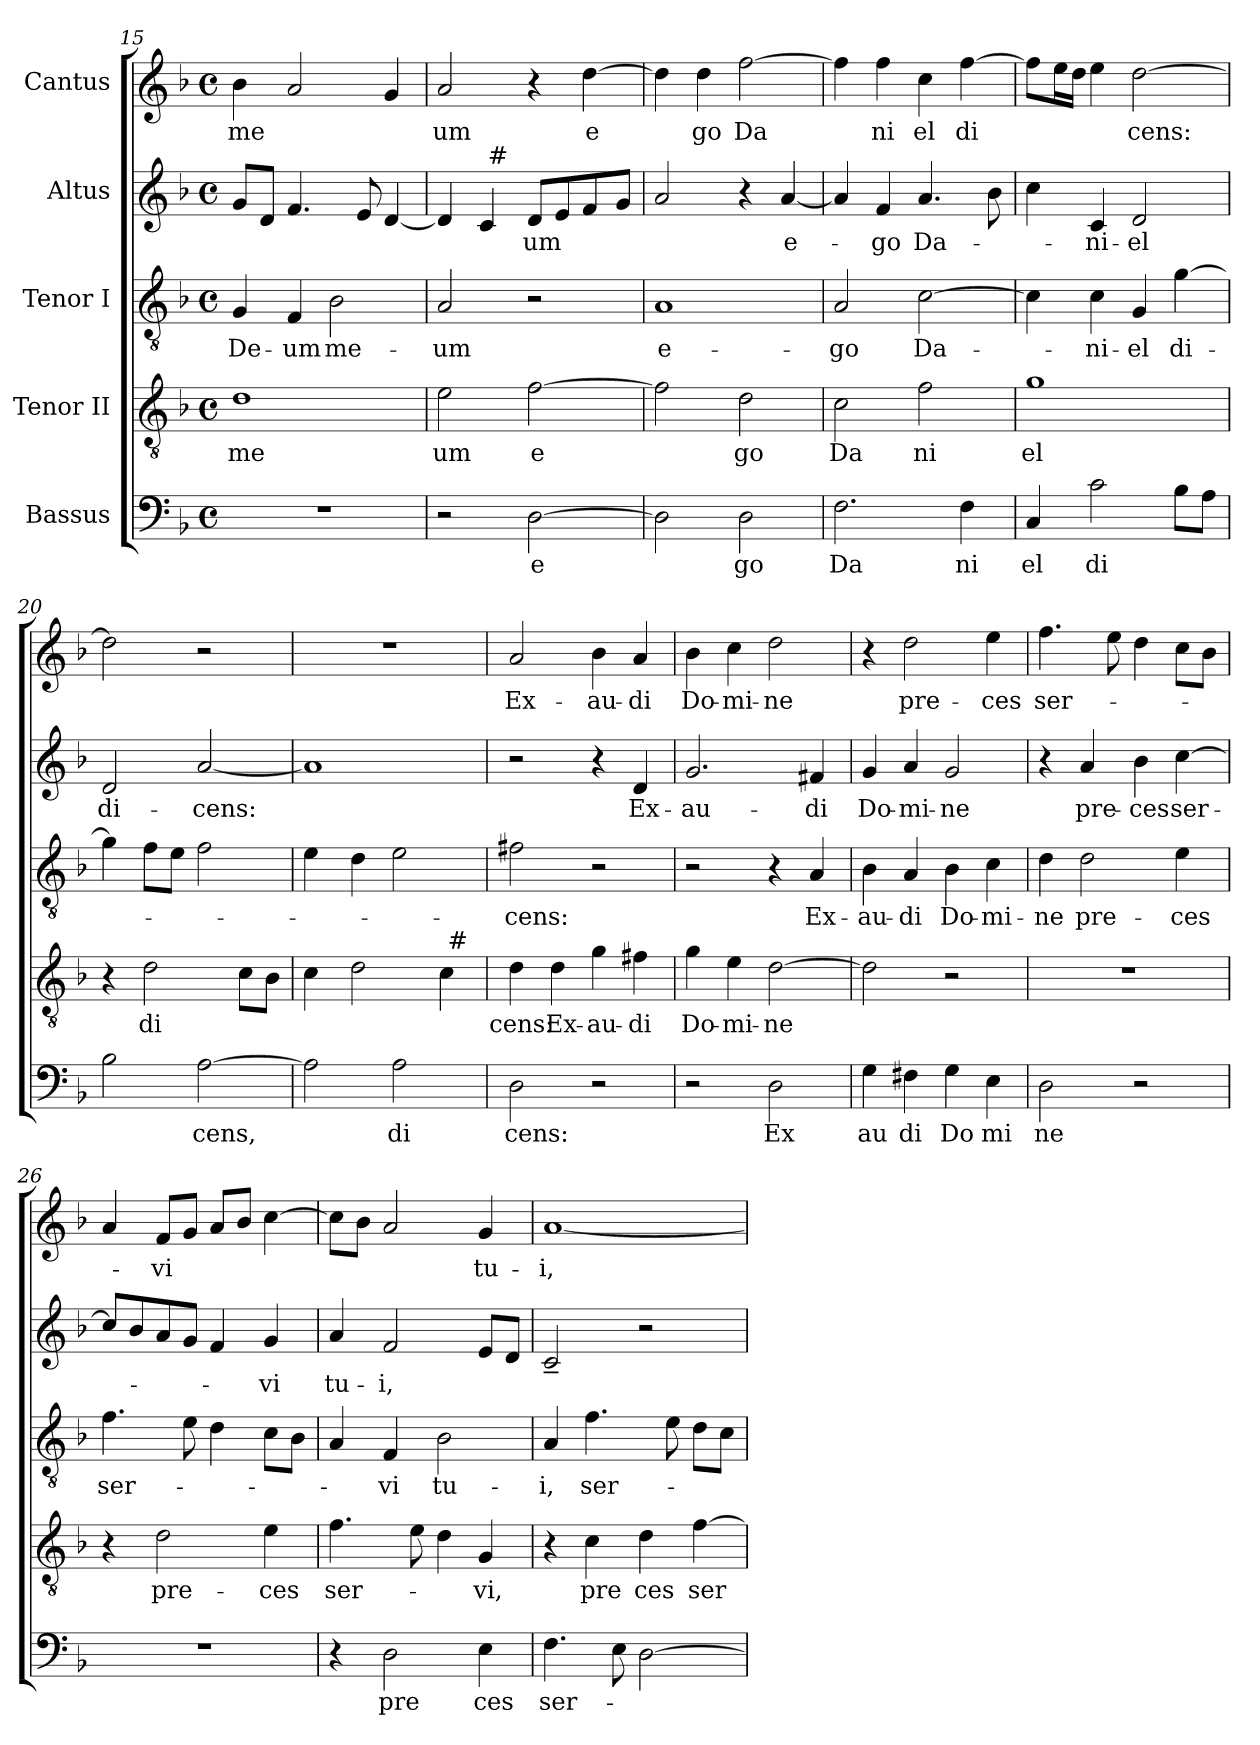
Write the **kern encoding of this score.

**kern	**text	**kern	**text	**kern	**text	**kern	**text	**kern	**text
*part5	*part5	*part4	*part4	*part3	*part3	*part2	*part2	*part1	*part1
*staff5	*staff5	*staff4	*staff4	*staff3	*staff3	*staff2	*staff2	*staff1	*staff1
*I"Bassus	*	*I"Tenor II	*	*I"Tenor I	*	*I"Altus	*	*I"Cantus	*
*clefF4	*	*clefGv2	*	*clefGv2	*	*clefG2	*	*clefG2	*
*k[b-]	*	*k[b-]	*	*k[b-]	*	*k[b-]	*	*k[b-]	*
*F:	*	*F:	*	*F:	*	*F:	*	*F:	*
*M4/4	*	*M4/4	*	*M4/4	*	*M4/4	*	*M4/4	*
*met(c)	*	*met(c)	*	*met(c)	*	*met(c)	*	*met(c)	*
=15	=15	=15	=15	=15	=15	=15	=15	=15	=15
!	!	!	!LO:LY:b:cj	!	!LO:LY:b:cj	!	!	!	!LO:LY:b
1r	.	1d	me	4G/	De-	8g/L	.	4b-\	me
.	.	.	.	.	.	8d/J	.	.	.
!	!	!	!	!	!LO:LY:b:cj	!	!	!	!
.	.	.	.	4F/	-um	4.f/	.	2a/	.
!	!	!	!	!	!LO:LY:b:cj	!	!	!	!
.	.	.	.	2B-\	me-	.	.	.	.
.	.	.	.	.	.	8e/	.	.	.
.	.	.	.	.	.	[<4d/	.	4g/	.
=16	=16	=16	=16	=16	=16	=16	=16	=16	=16
!	!	!	!LO:LY:b:cj	!	!LO:LY:b:cj	!	!	!	!LO:LY:b:cj
*	*	*	*	*	*	*^	*	*	*
2r	.	2e\	um	2A/	-um	4d/]	4ryy	.	2a/	um
.	.	.	.	.	.	4c/	64ryy	.	.	.
!	!	!	!	!	!	!	!LO:TX:a:t=#	!	!	!
.	.	.	.	.	.	.	2ryy	.	.	.
!	!LO:LY:b:cj	!	!LO:LY:b:cj	!	!	!	!	!LO:LY:b	!	!
[>2D\	e	[>2f\	e	2r	.	8d/L	.	um	4r	.
.	.	.	.	.	.	8e/	.	.	.	.
!	!	!	!	!	!	!	!	!	!	!LO:LY:b:cj
.	.	.	.	.	.	8f/	.	.	[>4dd\	e
.	.	.	.	.	.	.	8...ryy	.	.	.
.	.	.	.	.	.	8g/J	.	.	.	.
=17	=17	=17	=17	=17	=17	=17	=17	=17	=17	=17
!	!	!	!	!	!LO:LY:b:cj	!	!	!	!	!
*	*	*	*	*	*	*v	*v	*	*	*
2D\]	.	2f\]	.	1A	e-	2a/	.	4dd\]	.
!	!	!	!	!	!	!	!	!	!LO:LY:b:cj
.	.	.	.	.	.	.	.	4dd\	go
!	!LO:LY:b:cj	!	!LO:LY:b:cj	!	!	!	!	!	!LO:LY:b
2D\	go	2d\	go	.	.	4r	.	[>2ff\	Da
!	!	!	!	!	!	!	!LO:LY:b:cj	!	!
.	.	.	.	.	.	[<4a/	e-	.	.
=18	=18	=18	=18	=18	=18	=18	=18	=18	=18
!	!LO:LY:b:cj	!	!LO:LY:b:cj	!	!LO:LY:b:cj	!	!	!	!
2.F\	Da	2c\	Da	2A/	-go	4a/]	.	4ff\]	.
!	!	!	!	!	!	!	!LO:LY:b:cj	!	!LO:LY:b:cj
.	.	.	.	.	.	4f/	-go	4ff\	ni
!	!	!	!LO:LY:b:cj	!	!LO:LY:b	!	!LO:LY:b	!	!LO:LY:b:cj
.	.	2f\	ni	[>2c\	Da-	4.a/	Da-	4cc\	el
!	!LO:LY:b:cj	!	!	!	!	!	!	!	!LO:LY:b:cj
4F\	ni	.	.	.	.	.	.	[>4ff\	di
.	.	.	.	.	.	8b-\	.	.	.
=19	=19	=19	=19	=19	=19	=19	=19	=19	=19
!	!LO:LY:b:cj	!	!LO:LY:b:cj	!	!	!	!	!	!
4C/	el	1g	el	4c\]	.	4cc\	.	8ff\L]	.
.	.	.	.	.	.	.	.	16ee\	.
.	.	.	.	.	.	.	.	16dd\J	.
!	!LO:LY:b:cj	!	!	!	!LO:LY:b:cj	!	!LO:LY:b:cj	!	!
2c\	di	.	.	4c\	-ni-	4c/	-ni-	4ee\	.
!	!	!	!	!	!LO:LY:b:cj	!	!LO:LY:b:cj	!	!LO:LY:b
.	.	.	.	4G/	-el	2d/	-el	[>2dd\	cens:
!	!	!	!	!	!LO:LY:b:cj	!	!	!	!
8B-\L	.	.	.	[>4g\	di-	.	.	.	.
8A\J	.	.	.	.	.	.	.	.	.
=20	=20	=20	=20	=20	=20	=20	=20	=20	=20
!	!	!	!	!	!	!	!LO:LY:b:cj	!	!
2B-\	.	4r	.	4g\]	.	2d/	di-	2dd\]	.
!	!	!	!LO:LY:b:cj	!	!	!	!	!	!
.	.	2d\	di	8f\L	.	.	.	.	.
.	.	.	.	8e\J	.	.	.	.	.
!	!LO:LY:b	!	!	!	!	!	!LO:LY:b	!	!
[>2A\	cens,	.	.	2f\	.	[>2a/	-cens:	2r	.
.	.	8c\L	.	.	.	.	.	.	.
.	.	8B-\J	.	.	.	.	.	.	.
!!LO:PB:g=z
=21	=21	=21	=21	=21	=21	=21	=21	=21	=21
*	*	*^	*	*^	*	*	*	*	*
2A\]	.	4c\	64ryy	.	4e\	64ryy	.	1a]	.	1r	.
.	.	.	2ryy	.	.	2ryy	.	.	.	.	.
.	.	2d\	.	.	4d\	.	.	.	.	.	.
!	!LO:LY:b:cj	!	!	!	!	!	!	!	!	!	!
2A\	di	.	.	.	2e\	.	.	.	.	.	.
.	.	.	4ryy	.	.	4ryy	.	.	.	.	.
.	.	4c\	.	.	.	.	.	.	.	.	.
!	!	!	!LO:TX:a:t=#	!	!	!	!	!	!	!	!
.	.	.	8...ryy	.	.	8...ryy	.	.	.	.	.
=22	=22	=22	=22	=22	=22	=22	=22	=22	=22	=22	=22
!	!LO:LY:b:cj	!	!	!LO:LY:b:cj	!	!	!LO:LY:b:cj	!	!	!	!LO:LY:b:cj
*	*	*v	*v	*	*	*	*	*	*	*	*
*	*	*	*	*v	*v	*	*	*	*	*
2D\	cens:	4d\	cens:	2f#X\	-cens:	2r	.	2a/	Ex-
!	!	!	!LO:LY:b:cj	!	!	!	!	!	!
.	.	4d\	Ex-	.	.	.	.	.	.
!	!	!	!LO:LY:b:cj	!	!	!	!	!	!LO:LY:b:cj
2r	.	4g\	-au-	2r	.	4r	.	4b-\	-au-
!	!	!	!LO:LY:b:cj	!	!	!	!LO:LY:b:cj	!	!LO:LY:b:cj
.	.	4f#X\	-di	.	.	4d/	Ex-	4a/	-di
=23	=23	=23	=23	=23	=23	=23	=23	=23	=23
!	!	!	!LO:LY:b:cj	!	!	!	!LO:LY:b:cj	!	!LO:LY:b:cj
2r	.	4g\	Do-	2r	.	2.g/	-au-	4b-\	Do-
!	!	!	!LO:LY:b:cj	!	!	!	!	!	!LO:LY:b:cj
.	.	4e\	-mi-	.	.	.	.	4cc\	-mi-
!	!LO:LY:b:cj	!	!LO:LY:b:cj	!	!	!	!	!	!LO:LY:b:cj
2D\	Ex	[>2d\	-ne	4r	.	.	.	2dd\	-ne
!	!	!	!	!	!LO:LY:b:cj	!	!LO:LY:b:cj	!	!
.	.	.	.	4A/	Ex-	4f#X/	-di	.	.
=24	=24	=24	=24	=24	=24	=24	=24	=24	=24
!	!LO:LY:b:cj	!	!	!	!LO:LY:b:cj	!	!LO:LY:b:cj	!	!
4G\	au	2d\]	.	4B-\	-au-	4g/	Do-	4r	.
!	!LO:LY:b:cj	!	!	!	!LO:LY:b:cj	!	!LO:LY:b:cj	!	!LO:LY:b:cj
4F#X\	di	.	.	4A/	-di	4a/	-mi-	2dd\	pre-
!	!LO:LY:b:cj	!	!	!	!LO:LY:b:cj	!	!LO:LY:b:cj	!	!
4G\	Do	2r	.	4B-\	Do-	2g/	-ne	.	.
!	!LO:LY:b:cj	!	!	!	!LO:LY:b:cj	!	!	!	!LO:LY:b:cj
4E\	mi	.	.	4c\	-mi-	.	.	4ee\	-ces
=25	=25	=25	=25	=25	=25	=25	=25	=25	=25
!	!LO:LY:b:cj	!	!	!	!LO:LY:b:cj	!	!	!	!LO:LY:b
2D\	ne	1r	.	4d\	-ne	4r	.	4.ff\	ser-
!	!	!	!	!	!LO:LY:b:cj	!	!LO:LY:b:cj	!	!
.	.	.	.	2d\	pre-	4a/	pre-	.	.
.	.	.	.	.	.	.	.	8ee\	.
!	!	!	!	!	!	!	!LO:LY:b:cj	!	!
2r	.	.	.	.	.	4b-\	-ces	4dd\	.
!	!	!	!	!	!LO:LY:b:cj	!	!LO:LY:b	!	!
.	.	.	.	4e\	-ces	[>4cc\	ser-	8cc\L	.
.	.	.	.	.	.	.	.	8b-\J	.
=26	=26	=26	=26	=26	=26	=26	=26	=26	=26
!	!	!	!	!	!LO:LY:b	!	!	!	!
1r	.	4r	.	4.f\	ser-	8cc/L]	.	4a/	.
.	.	.	.	.	.	8b-/	.	.	.
!	!	!	!LO:LY:b:cj	!	!	!	!	!	!LO:LY:b:cj
.	.	2d\	pre-	.	.	8a/	.	8f/L	-vi
.	.	.	.	8e\	.	8g/J	.	8g/J	.
.	.	.	.	4d\	.	4f/	.	8a/L	.
.	.	.	.	.	.	.	.	8b-/J	.
!	!	!	!LO:LY:b:cj	!	!	!	!LO:LY:b:cj	!	!
.	.	4e\	-ces	8c\L	.	4g/	-vi	[>4cc\	.
.	.	.	.	8B-\J	.	.	.	.	.
=27	=27	=27	=27	=27	=27	=27	=27	=27	=27
!	!	!	!LO:LY:b	!	!	!	!LO:LY:b:cj	!	!
4r	.	4.f\	ser-	4A/	.	4a/	tu-	8cc\L]	.
.	.	.	.	.	.	.	.	8b-\J	.
!	!LO:LY:b:cj	!	!	!	!LO:LY:b:cj	!	!LO:LY:b:cj	!	!
2D\	pre	.	.	4F/	-vi	2f/	-i,	2a/	.
.	.	8e\	.	.	.	.	.	.	.
!	!	!	!	!	!LO:LY:b:cj	!	!	!	!
.	.	4d\	.	2B-\	tu-	.	.	.	.
!	!LO:LY:b:cj	!	!LO:LY:b:cj	!	!	!	!	!	!LO:LY:b:cj
4E\	ces	4G/	-vi,	.	.	8e/L	.	4g/	tu-
.	.	.	.	.	.	8d/J	.	.	.
!!LO:LB:g=z
=28	=28	=28	=28	=28	=28	=28	=28	=28	=28
!	!LO:LY:b	!	!	!	!LO:LY:b:cj	!	!	!	!LO:LY:b:rj
4.F\	ser-	4r	.	4A/	-i,	2c~</	.	[<1a	-i,
!	!	!	!LO:LY:b:cj	!	!LO:LY:b	!	!	!	!
.	.	4c\	pre	4.f\	ser-	.	.	.	.
8E\	.	.	.	.	.	.	.	.	.
!	!	!	!LO:LY:b:cj	!	!	!	!	!	!
[>2D\	.	4d\	ces	.	.	2r	.	.	.
.	.	.	.	8e\	.	.	.	.	.
!	!	!	!LO:LY:b	!	!	!	!	!	!
.	.	[>4f\	ser	8d\L	.	.	.	.	.
.	.	.	.	8c\J	.	.	.	.	.
=	=	=	=	=	=	=	=	=	=
*-	*-	*-	*-	*-	*-	*-	*-	*-	*-
